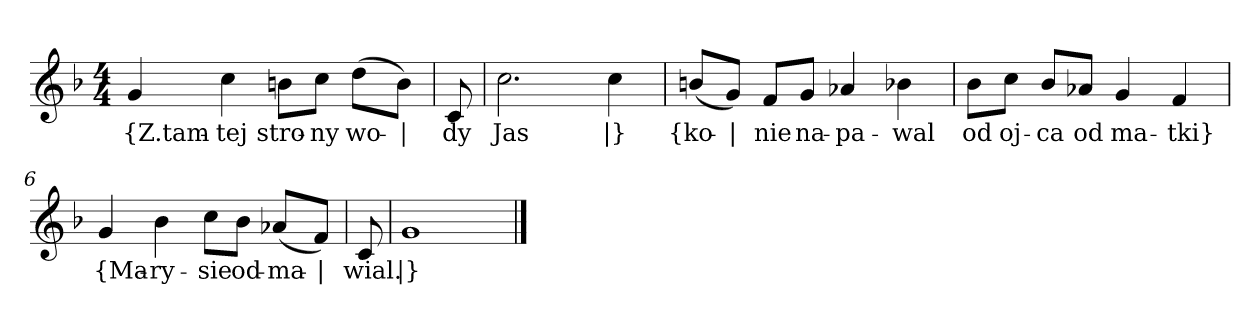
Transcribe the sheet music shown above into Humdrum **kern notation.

**kern	**text
*part1	*part1
*staff1	*staff1
*clefG2	*
*k[b-]	*
*M4/4	*
=	=
4g	{Z.tam-
4cc	-tej
8bn\L	stro-
8cc\J	-ny
(8dd\L	wo-
8b\J)	|
=2y	=2y
8c	-dy
=3	=3
2.cc	Jas
4cc	|}
=4y	=4y
(8bn/L	{ko-
8g/J)	|
8f/L	-nie
8g/J	na-
4a-X	-pa-
4b-X	-wal
=5	=5
8b-\L	od
8cc\J	oj-
8b-/L	-ca
8a-X/J	od
4g	ma-
4f	-tki}
=6y	=6y
4g	{Ma-
4b-	-ry-
8cc\L	-sie
8b-\J	od-
(8a-X/L	-ma-
8f/J)	|
=7y	=7y
8c	-wial.
=8	=8
1g	|}
==	==
*-	*-
